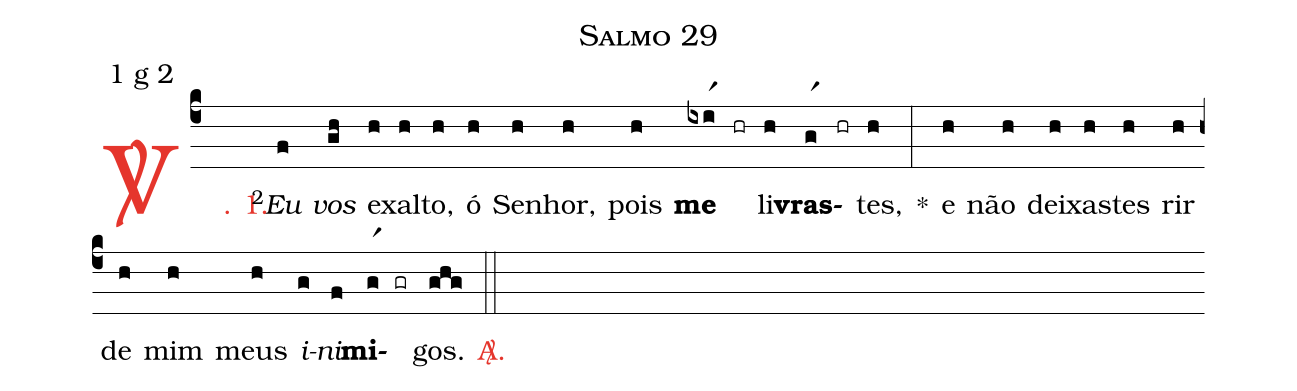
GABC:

name: Salmo 29;
mode: 1;
mode-differentia: g 2;
%%
(c4)

<c><sp>V/</sp>. 1.</c>() <v>\VSup{2}</v><i>Eu</i>(f) <i>vos</i>(gh) e(h)xal(h)to,(h) ó(h) Se(h)nhor,(h) pois(h) <b>me</b>(ixir1) (hr) li(h)<b>vras</b>(gr1)(hr)tes,(h) *(:) e(h) não(h) dei(h)xas(h)tes(h) rir(h) de(h) mim(h) meus(h) <i>i</i>(g)<i>ni</i>(f)<b>mi</b>(gr1)(gr)gos.(ghg)

<c><sp>A/</sp>.</c>(::)
